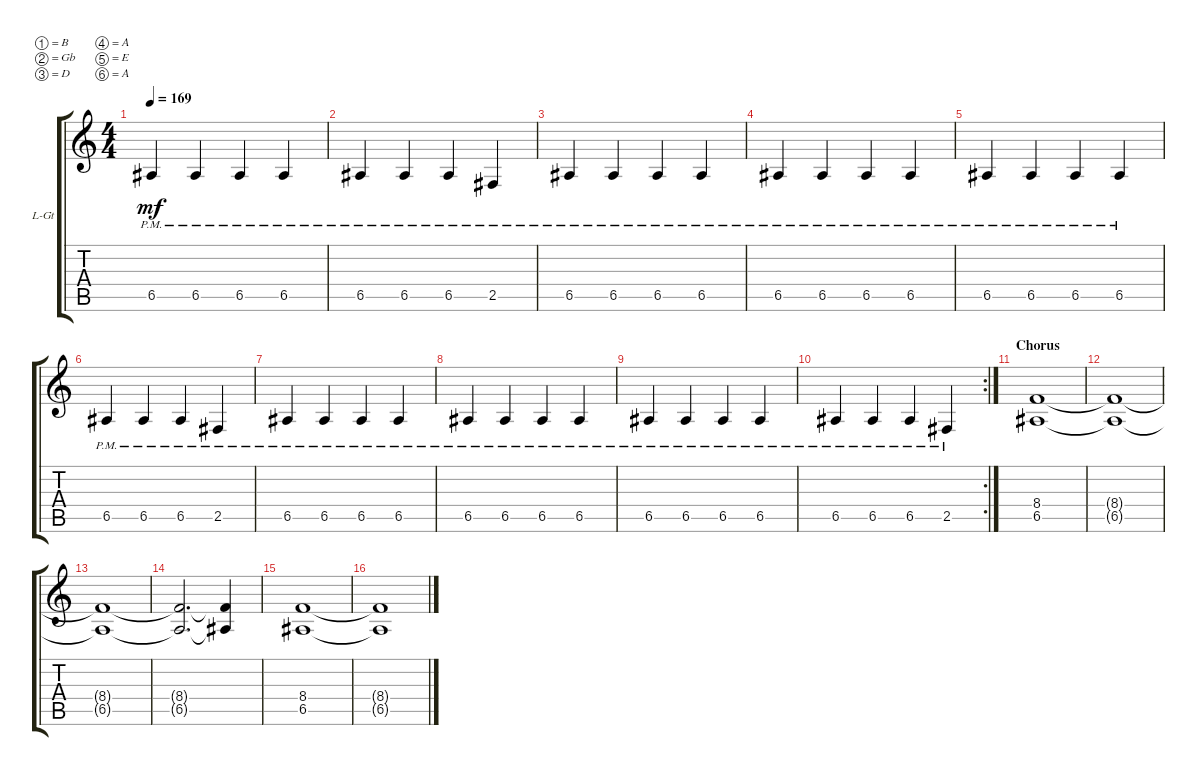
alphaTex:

\bracketExtendMode groupsimilarinstruments
\firstSystemTrackNameOrientation horizontal
\otherSystemsTrackNameOrientation horizontal
\track ("Left Guitar" "L-Gt") {instrument distortionguitar}
\staff {score tabs}
\tuning (B3 Gb3 D3 A2 E2 A1)
\ts (4 4)
\tempo 169
\clef g2
\ks c
6.5{pm}.4{dy mf} 6.5{pm}.4 6.5{pm}.4 6.5{pm}.4 |
6.5{pm}.4 6.5{pm}.4 6.5{pm}.4 2.5{pm}.4 |
6.5{pm}.4 6.5{pm}.4 6.5{pm}.4 6.5{pm}.4 |
6.5{pm}.4 6.5{pm}.4 6.5{pm}.4 6.5{pm}.4 |
6.5{pm}.4 6.5{pm}.4 6.5{pm}.4 6.5{pm}.4 |
6.5{pm}.4 6.5{pm}.4 6.5{pm}.4 2.5{pm}.4 |
6.5{pm}.4 6.5{pm}.4 6.5{pm}.4 6.5{pm}.4 |
6.5{pm}.4 6.5{pm}.4 6.5{pm}.4 6.5{pm}.4 |
6.5{pm}.4 6.5{pm}.4 6.5{pm}.4 6.5{pm}.4 |
\rc 2
6.5{pm}.4 6.5{pm}.4 6.5{pm}.4 2.5{pm}.4 |
\section ("" "Chorus")
(8.4 6.5).1 |
(8.4{t} 6.5{t}).1 |
(8.4{t} 6.5{t}).1 |
(8.4{t} 6.5{t}).2{d} (8.4{t} 6.5{t}).4 |
(8.4 6.5).1 |
(8.4{t} 6.5{t}).1
